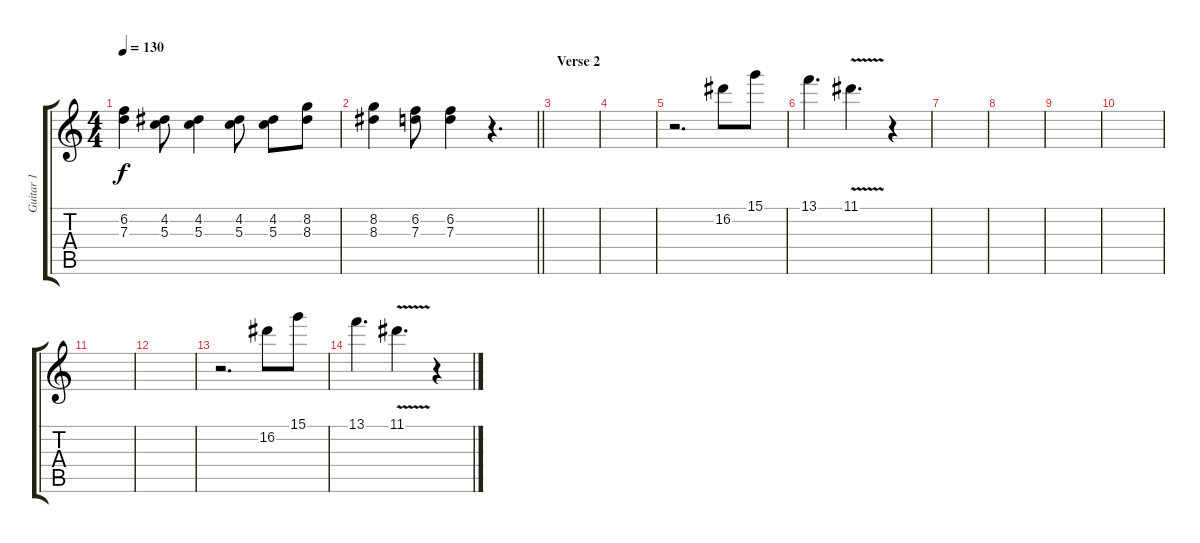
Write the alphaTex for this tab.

\track ("Guitar 1" "Guitar 1") {instrument overdrivenguitar}
\staff {score tabs}
\tuning (E4 B3 G3 D3 A2 E2) {hide}
\ts (4 4)
\tempo 130
\clef g2
\ks c
(6.2 7.3).4{dy f} (4.2 5.3).8 (4.2 5.3).4 (4.2 5.3).8 (4.2 5.3).8 (8.2 8.3).8 |
\barLineRight lightlight
(8.2 8.3).4 (6.2 7.3).8 (6.2 7.3).4 r.4{d} |
\section ("" "Verse 2")
|
|
r.2{d} 16.2.8 15.1.8 |
13.1.4{d} 11.1{v}.4{d} r.4 |
|
|
|
|
|
|
r.2{d} 16.2.8 15.1.8 |
13.1.4{d} 11.1{v}.4{d} r.4
